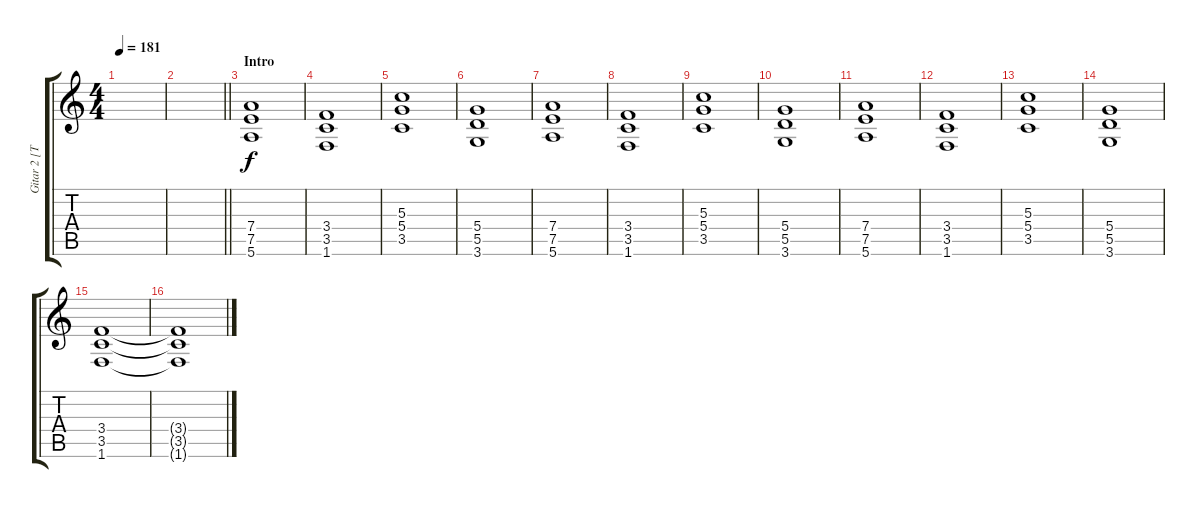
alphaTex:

\track ("Gitar 2 [Toru]" "Gitar 2 [T") {instrument distortionguitar}
\staff {score tabs}
\tuning (E4 B3 G3 D3 A2 E2) {hide}
\ts (4 4)
\tempo 181
\clef g2
\ks c
|
\barLineRight lightlight
|
\section ("" "Intro")
(7.4 7.5 5.6).1 |
(3.4 3.5 1.6).1 |
(5.3 5.4 3.5).1 |
(5.4 5.5 3.6).1 |
(7.4 7.5 5.6).1 |
(3.4 3.5 1.6).1 |
(5.3 5.4 3.5).1 |
(5.4 5.5 3.6).1 |
(7.4 7.5 5.6).1 |
(3.4 3.5 1.6).1 |
(5.3 5.4 3.5).1 |
(5.4 5.5 3.6).1 |
(3.4 3.5 1.6).1 |
(3.4{t} 3.5{t} 1.6{t}).1
